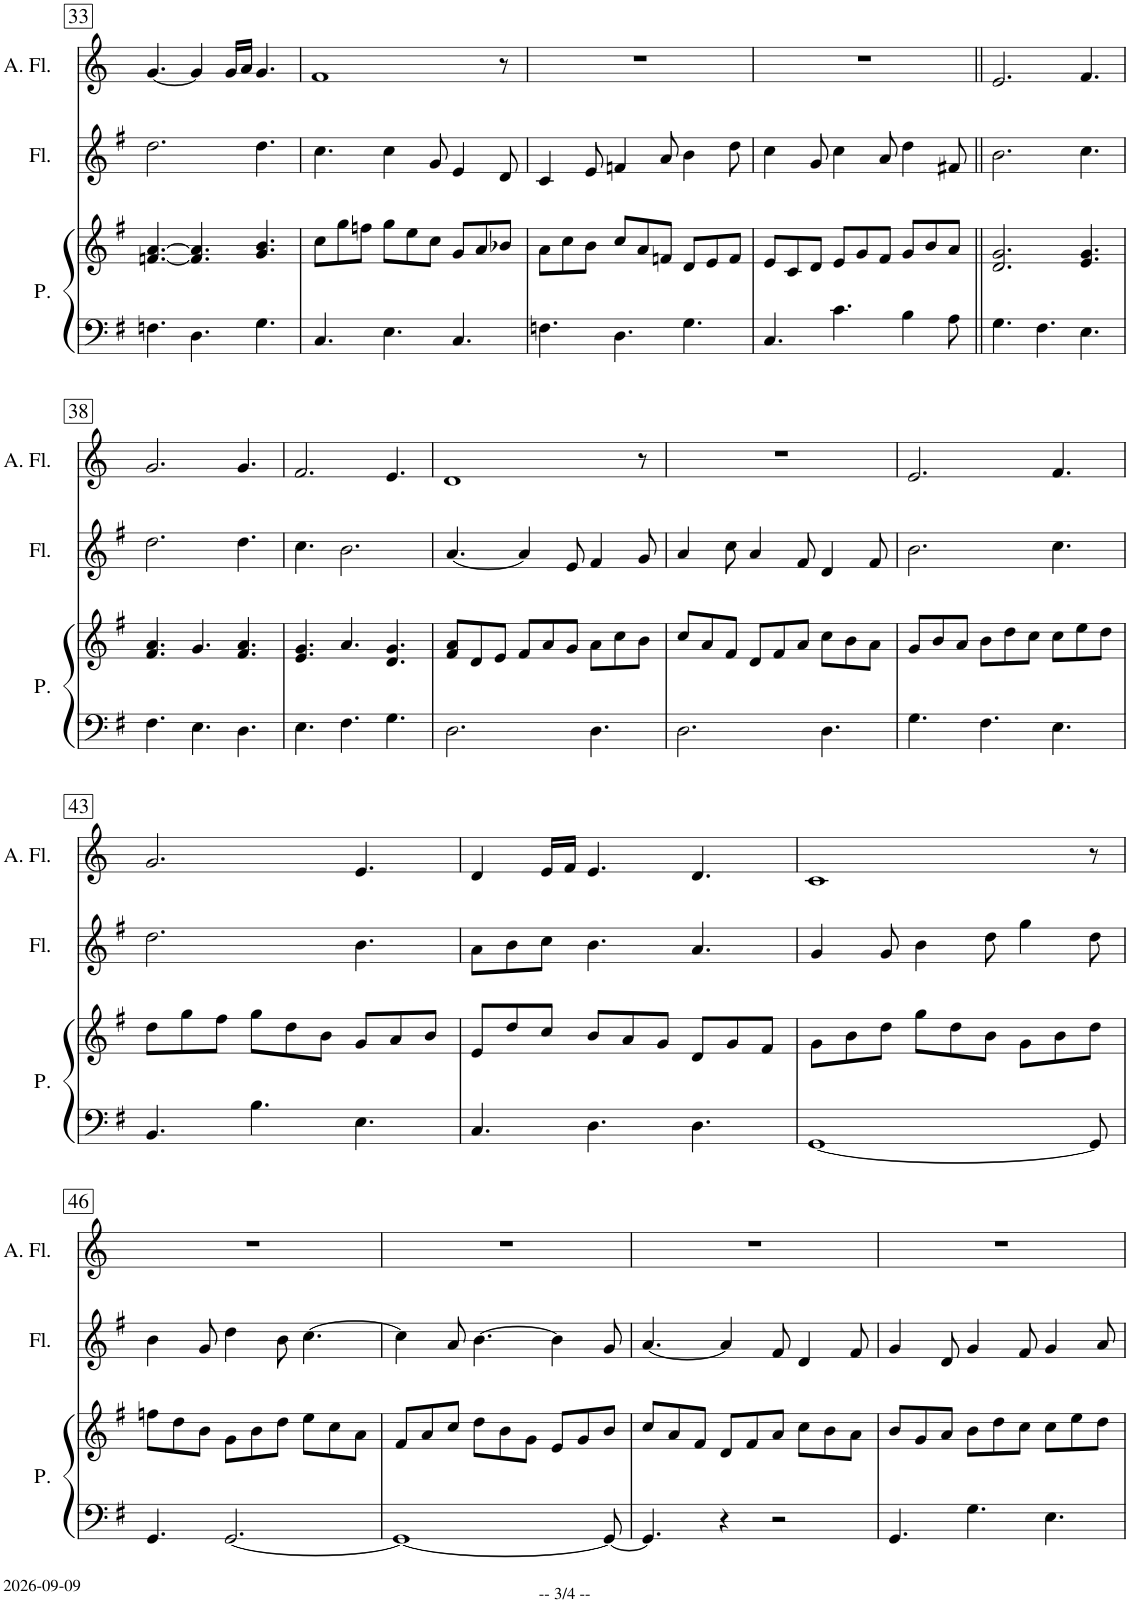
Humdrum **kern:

**kern	**kern	**kern	**kern
*part3	*part3	*part2	*part1
*staff4	*staff3	*staff2	*staff1
*I"Piano	*	*I"Flute	*I"Alto Flute
*I'P.	*	*I'Fl.	*I'A. Fl.
!!LO:PB:g=z
*clefF4	*clefG2	*clefG2	*clefG2
*	*	*	*Trd3c5
*k[f#]	*k[f#]	*k[f#]	*k[]
*M9/8	*M9/8	*M9/8	*M9/8
=33	=33	=33	=33
4.Fn\	[4.fn/ [4.a/	2.dd\	[4.g/
4.D\	4.f/] 4.a/]	.	4g/]
.	.	.	16g/LL
.	.	.	16a/JJ
4.G\	4.g/ 4.b/	4.dd\	4.g/
=34	=34	=34	=34
4.C/	8cc\L	4.cc\	1f
.	8gg\	.	.
.	8ffn\J	.	.
4.E\	8gg\L	4cc\	.
.	8ee\	.	.
.	8cc\J	8g/	.
4.C/	8g/L	4e/	.
.	8a/	.	.
.	8b-X/J	8d/	8r
=35	=35	=35	=35
4.Fn\	8a\L	4c/	8%9r
.	8cc\	.	.
.	8b\J	8e/	.
4.D\	8cc/L	4fn/	.
.	8a/	.	.
.	8fn/J	8a/	.
4.G\	8d/L	4b\	.
.	8e/	.	.
.	8f/J	8dd\	.
=36	=36	=36	=36
4.C/	8e/L	4cc\	8%9r
.	8c/	.	.
.	8d/J	8g/	.
4.c\	8e/L	4cc\	.
.	8g/	.	.
.	8f#/J	8a/	.
4B\	8g/L	4dd\	.
.	8b/	.	.
8A\	8a/J	8f#X/	.
=37||	=37||	=37||	=37||
4.G\	2.d/ 2.g/	2.b\	2.e/
4.F#\	.	.	.
4.E\	4.e/ 4.g/	4.cc\	4.f/
!!LO:LB:g=z
=38	=38	=38	=38
4.F#\	4.f#/ 4.a/	2.dd\	2.g/
4.E\	4.g/	.	.
4.D\	4.f#/ 4.a/	4.dd\	4.g/
=39	=39	=39	=39
4.E\	4.e/ 4.g/	4.cc\	2.f/
4.F#\	4.a/	2.b\	.
4.G\	4.d/ 4.g/	.	4.e/
=40	=40	=40	=40
2.D\	8f#/ 8a/L	[4.a/	1d
.	8d/	.	.
.	8e/J	.	.
.	8f#/L	4a/]	.
.	8a/	.	.
.	8g/J	8e/	.
4.D\	8a\L	4f#/	.
.	8cc\	.	.
.	8b\J	8g/	8r
=41	=41	=41	=41
2.D\	8cc/L	4a/	8%9r
.	8a/	.	.
.	8f#/J	8cc\	.
.	8d/L	4a/	.
.	8f#/	.	.
.	8a/J	8f#/	.
4.D\	8cc\L	4d/	.
.	8b\	.	.
.	8a\J	8f#/	.
=42	=42	=42	=42
4.G\	8g/L	2.b\	2.e/
.	8b/	.	.
.	8a/J	.	.
4.F#\	8b\L	.	.
.	8dd\	.	.
.	8cc\J	.	.
4.E\	8cc\L	4.cc\	4.f/
.	8ee\	.	.
.	8dd\J	.	.
!!LO:LB:g=z
=43	=43	=43	=43
4.BB/	8dd\L	2.dd\	2.g/
.	8gg\	.	.
.	8ff#\J	.	.
4.B\	8gg\L	.	.
.	8dd\	.	.
.	8b\J	.	.
4.E\	8g/L	4.b\	4.e/
.	8a/	.	.
.	8b/J	.	.
=44	=44	=44	=44
4.C/	8e/L	8a\L	4d/
.	8dd/	8b\	.
.	8cc/J	8cc\J	16e/LL
.	.	.	16f/JJ
4.D\	8b/L	4.b\	4.e/
.	8a/	.	.
.	8g/J	.	.
4.D\	8d/L	4.a/	4.d/
.	8g/	.	.
.	8f#/J	.	.
=45	=45	=45	=45
[1GG	8g\L	4g/	1c
.	8b\	.	.
.	8dd\J	8g/	.
.	8gg\L	4b\	.
.	8dd\	.	.
.	8b\J	8dd\	.
.	8g\L	4gg\	.
.	8b\	.	.
8GG/]	8dd\J	8dd\	8r
!!LO:LB:g=z
=46	=46	=46	=46
4.GG/	8ffn\L	4b\	8%9r
.	8dd\	.	.
.	8b\J	8g/	.
[2.GG/	8g\L	4dd\	.
.	8b\	.	.
.	8dd\J	8b\	.
.	8ee\L	[4.cc\	.
.	8cc\	.	.
.	8a\J	.	.
=47	=47	=47	=47
1GG_	8f#/L	4cc\]	8%9r
.	8a/	.	.
.	8cc/J	8a/	.
.	8dd\L	[4.b\	.
.	8b\	.	.
.	8g\J	.	.
.	8e/L	4b\]	.
.	8g/	.	.
8GG/_	8b/J	8g/	.
=48	=48	=48	=48
4.GG/]	8cc/L	[4.a/	8%9r
.	8a/	.	.
.	8f#/J	.	.
4r	8d/L	4a/]	.
.	8f#/	.	.
2r	8a/J	8f#/	.
.	8cc\L	4d/	.
.	8b\	.	.
.	8a\J	8f#/	.
=49	=49	=49	=49
4.GG/	8b/L	4g/	8%9r
.	8g/	.	.
.	8a/J	8d/	.
4.G\	8b\L	4g/	.
.	8dd\	.	.
.	8cc\J	8f#/	.
4.E\	8cc\L	4g/	.
.	8ee\	.	.
.	8dd\J	8a/	.
=	=	=	=
*-	*-	*-	*-
